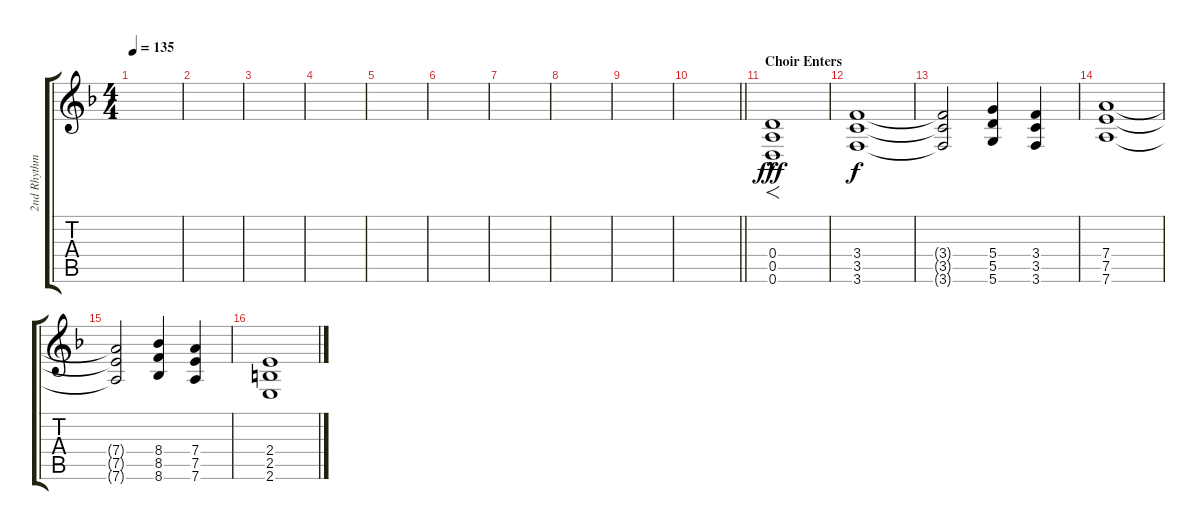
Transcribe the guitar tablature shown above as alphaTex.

\track ("2nd Rhythm " "2nd Rhythm") {instrument distortionguitar}
\staff {score tabs}
\tuning (E4 B3 G3 D3 A2 D2) {hide}
\ts (4 4)
\tempo 135
\clef g2
\ks dminor
|
|
|
|
|
|
|
|
|
\barLineRight lightlight
|
\section ("" "Choir Enters")
(0.4 0.5{hac} 0.6).1{f dy fff} |
(3.4 3.5 3.6).1{dy f} |
(3.4{t} 3.5{t} 3.6{t}).2 (5.4 5.5 5.6).4 (3.4 3.5 3.6).4 |
(7.4 7.5 7.6).1 |
(7.4{t} 7.5{t} 7.6{t}).2 (8.4 8.5 8.6).4 (7.4 7.5 7.6).4 |
(2.4 2.5 2.6).1
